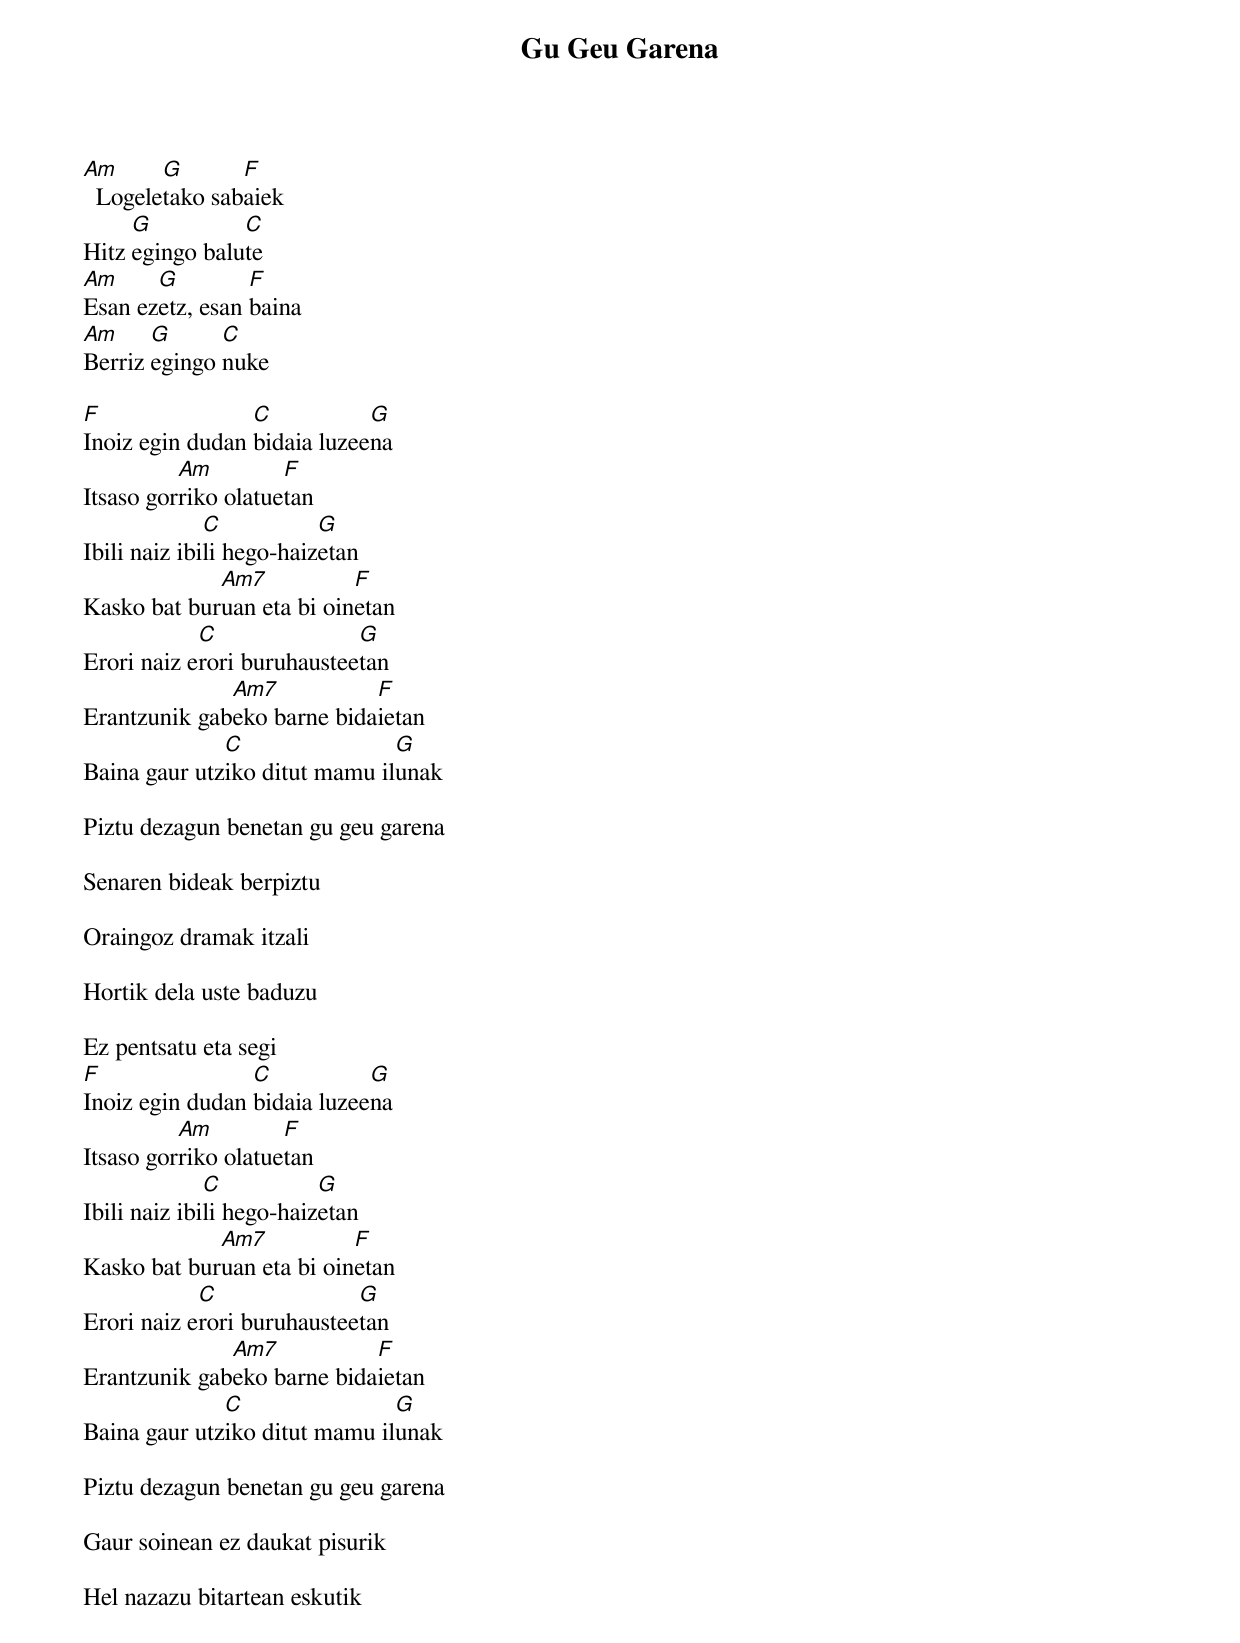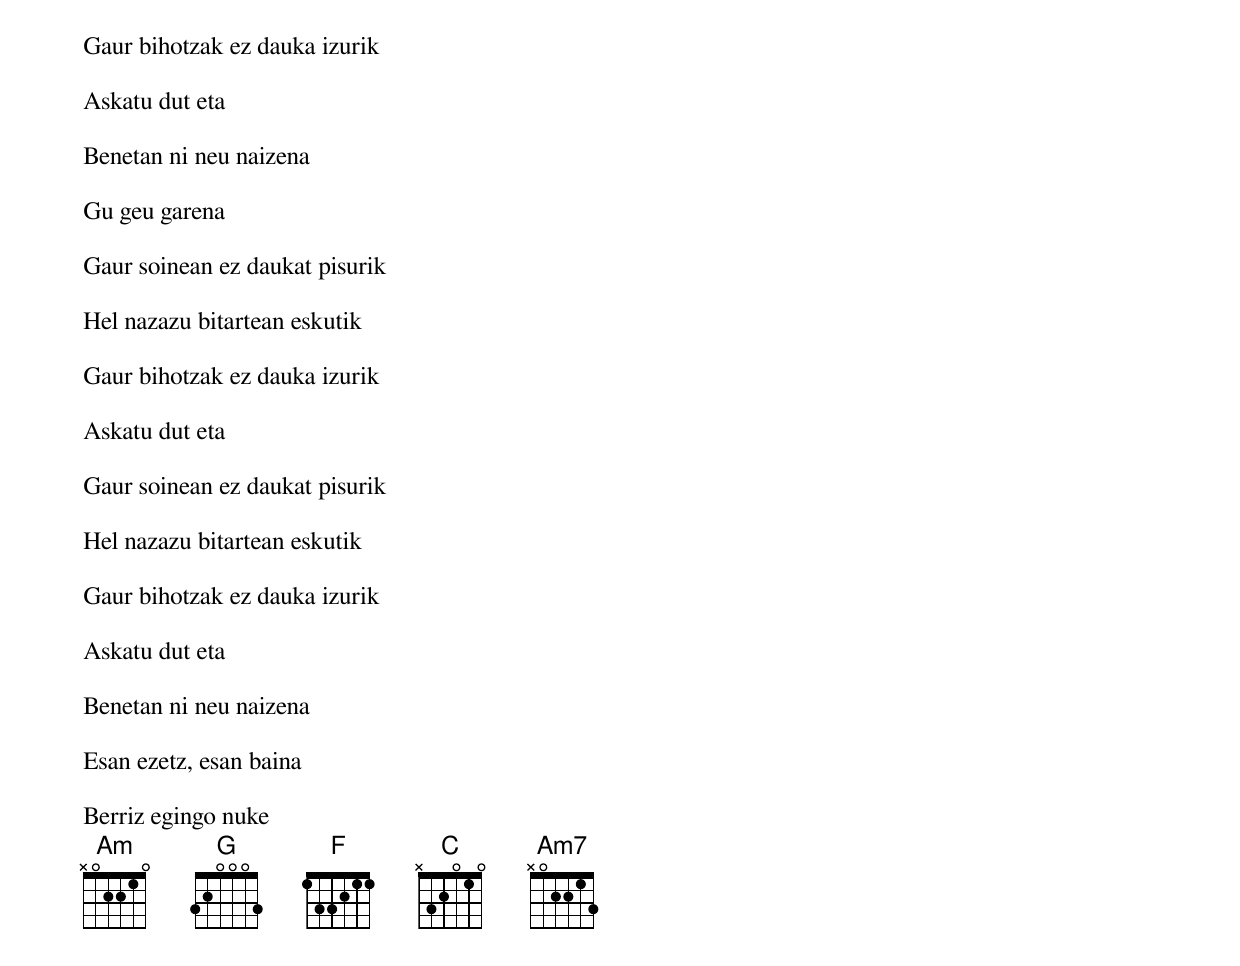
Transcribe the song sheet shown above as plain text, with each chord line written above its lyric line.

Gu Geu Garena
Am      G       F
  Logeletako sabaiek
     G          C
Hitz egingo balute
Am     G         F
Esan ezetz, esan baina
Am     G      C
Berriz egingo nuke

F                C           G
Inoiz egin dudan bidaia luzeena
          Am         F
Itsaso gorriko olatuetan
              C           G
Ibili naiz ibili hego-haizetan
             Am7           F
Kasko bat buruan eta bi oinetan
            C               G
Erori naiz erori buruhausteetan
              Am7           F
Erantzunik gabeko barne bidaietan
              C                G
Baina gaur utziko ditut mamu ilunak

Piztu dezagun benetan gu geu garena

Senaren bideak berpiztu

Oraingoz dramak itzali

Hortik dela uste baduzu

Ez pentsatu eta segi
F                C           G
Inoiz egin dudan bidaia luzeena
          Am         F
Itsaso gorriko olatuetan
              C           G
Ibili naiz ibili hego-haizetan
             Am7           F
Kasko bat buruan eta bi oinetan
            C               G
Erori naiz erori buruhausteetan
              Am7           F
Erantzunik gabeko barne bidaietan
              C                G
Baina gaur utziko ditut mamu ilunak

Piztu dezagun benetan gu geu garena

Gaur soinean ez daukat pisurik

Hel nazazu bitartean eskutik

Gaur bihotzak ez dauka izurik

Askatu dut eta

Benetan ni neu naizena

Gu geu garena

Gaur soinean ez daukat pisurik

Hel nazazu bitartean eskutik

Gaur bihotzak ez dauka izurik

Askatu dut eta

Gaur soinean ez daukat pisurik

Hel nazazu bitartean eskutik

Gaur bihotzak ez dauka izurik

Askatu dut eta

Benetan ni neu naizena

Esan ezetz, esan baina

Berriz egingo nuke
